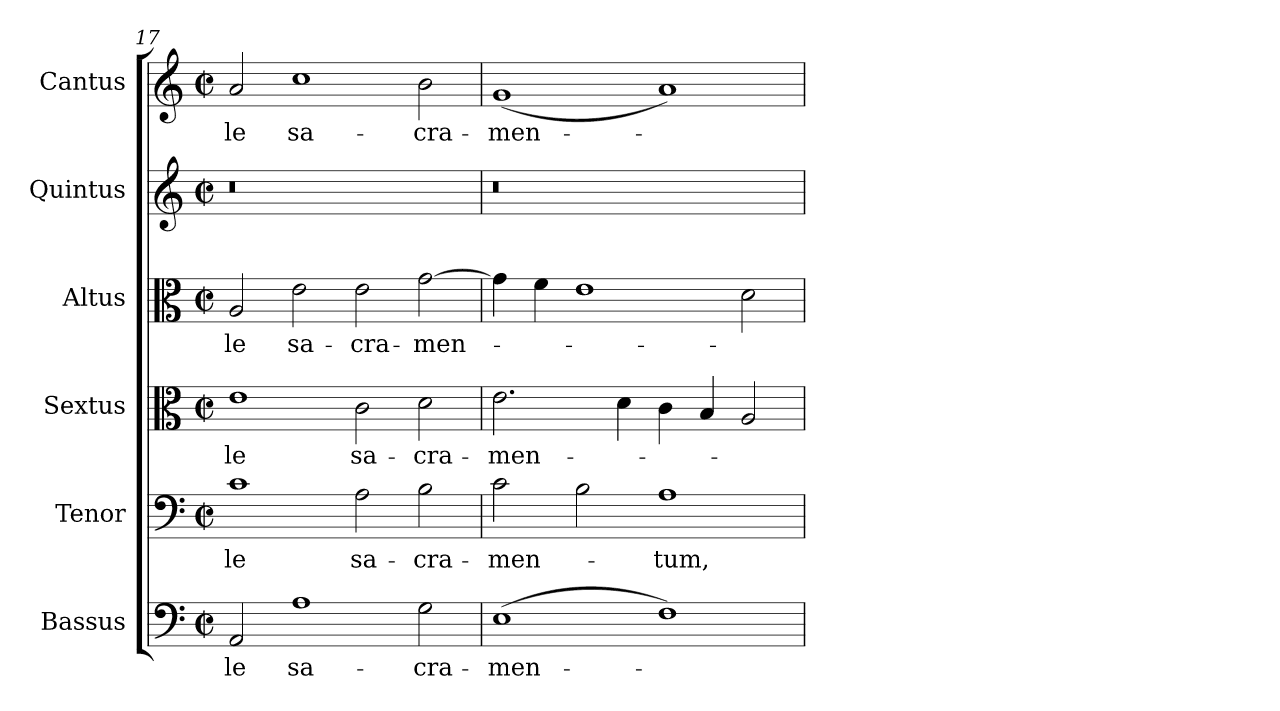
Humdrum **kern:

**kern	**text	**kern	**text	**kern	**text	**kern	**text	**kern	**kern	**text
*part6	*part6	*part5	*part5	*part4	*part4	*part3	*part3	*part2	*part1	*part1
*staff6	*staff6	*staff5	*staff5	*staff4	*staff4	*staff3	*staff3	*staff2	*staff1	*staff1
*I"Bassus	*	*I"Tenor	*	*I"Sextus	*	*I"Altus	*	*I"Quintus	*I"Cantus	*
*I'Bassus	*	*I'Tenor	*	*I'Sextus	*	*I'Altus	*	*I'Quintus	*I'Cantus	*
*clefF4	*	*clefF4	*	*clefC3	*	*clefC3	*	*clefG2	*clefG2	*
*M2/2	*	*M2/2	*	*M2/2	*	*M2/2	*	*M2/2	*M2/2	*
*met(c|)	*	*met(c|)	*	*met(c|)	*	*met(c|)	*	*met(c|)	*met(c|)	*
=17	=17	=17	=17	=17	=17	=17	=17	=17	=17	=17
!	!LO:LY:b:cj	!	!LO:LY:b:cj	!	!LO:LY:b:cj	!	!LO:LY:b:cj	!	!	!LO:LY:b:cj
2AA/	-le	1c	-le	1e	-le	2A/	-le	0r	2a/	-le
!	!LO:LY:b:cj	!	!	!	!	!	!LO:LY:b:cj	!	!	!LO:LY:b:cj
1A	sa-	.	.	.	.	2e\	sa-	.	1cc	sa-
!	!	!	!LO:LY:b:cj	!	!LO:LY:b:cj	!	!LO:LY:b:cj	!	!	!
.	.	2A\	sa-	2c\	sa-	2e\	-cra-	.	.	.
!	!LO:LY:b:cj	!	!LO:LY:b:cj	!	!LO:LY:b:cj	!	!LO:LY:b	!	!	!LO:LY:b:cj
2G\	-cra-	2B\	-cra-	2d\	-cra-	[>2g\	-men-	.	2b\	-cra-
=18	=18	=18	=18	=18	=18	=18	=18	=18	=18	=18
!	!LO:LY:b	!	!LO:LY:b	!	!LO:LY:b	!	!	!	!	!LO:LY:b
(>1E	-men-	2c\	-men-	2.e\	-men-	4g\]	.	0r	(<1g	-men-
.	.	.	.	.	.	4f\	.	.	.	.
.	.	2B\	.	.	.	1e	.	.	.	.
.	.	.	.	4d\	.	.	.	.	.	.
!	!	!	!LO:LY:b:cj	!	!	!	!	!	!	!
1F)	.	1A	-tum,	4c\	.	.	.	.	1a)	.
.	.	.	.	4B/	.	.	.	.	.	.
.	.	.	.	2A/	.	2d\	.	.	.	.
=	=	=	=	=	=	=	=	=	=	=
*-	*-	*-	*-	*-	*-	*-	*-	*-	*-	*-
